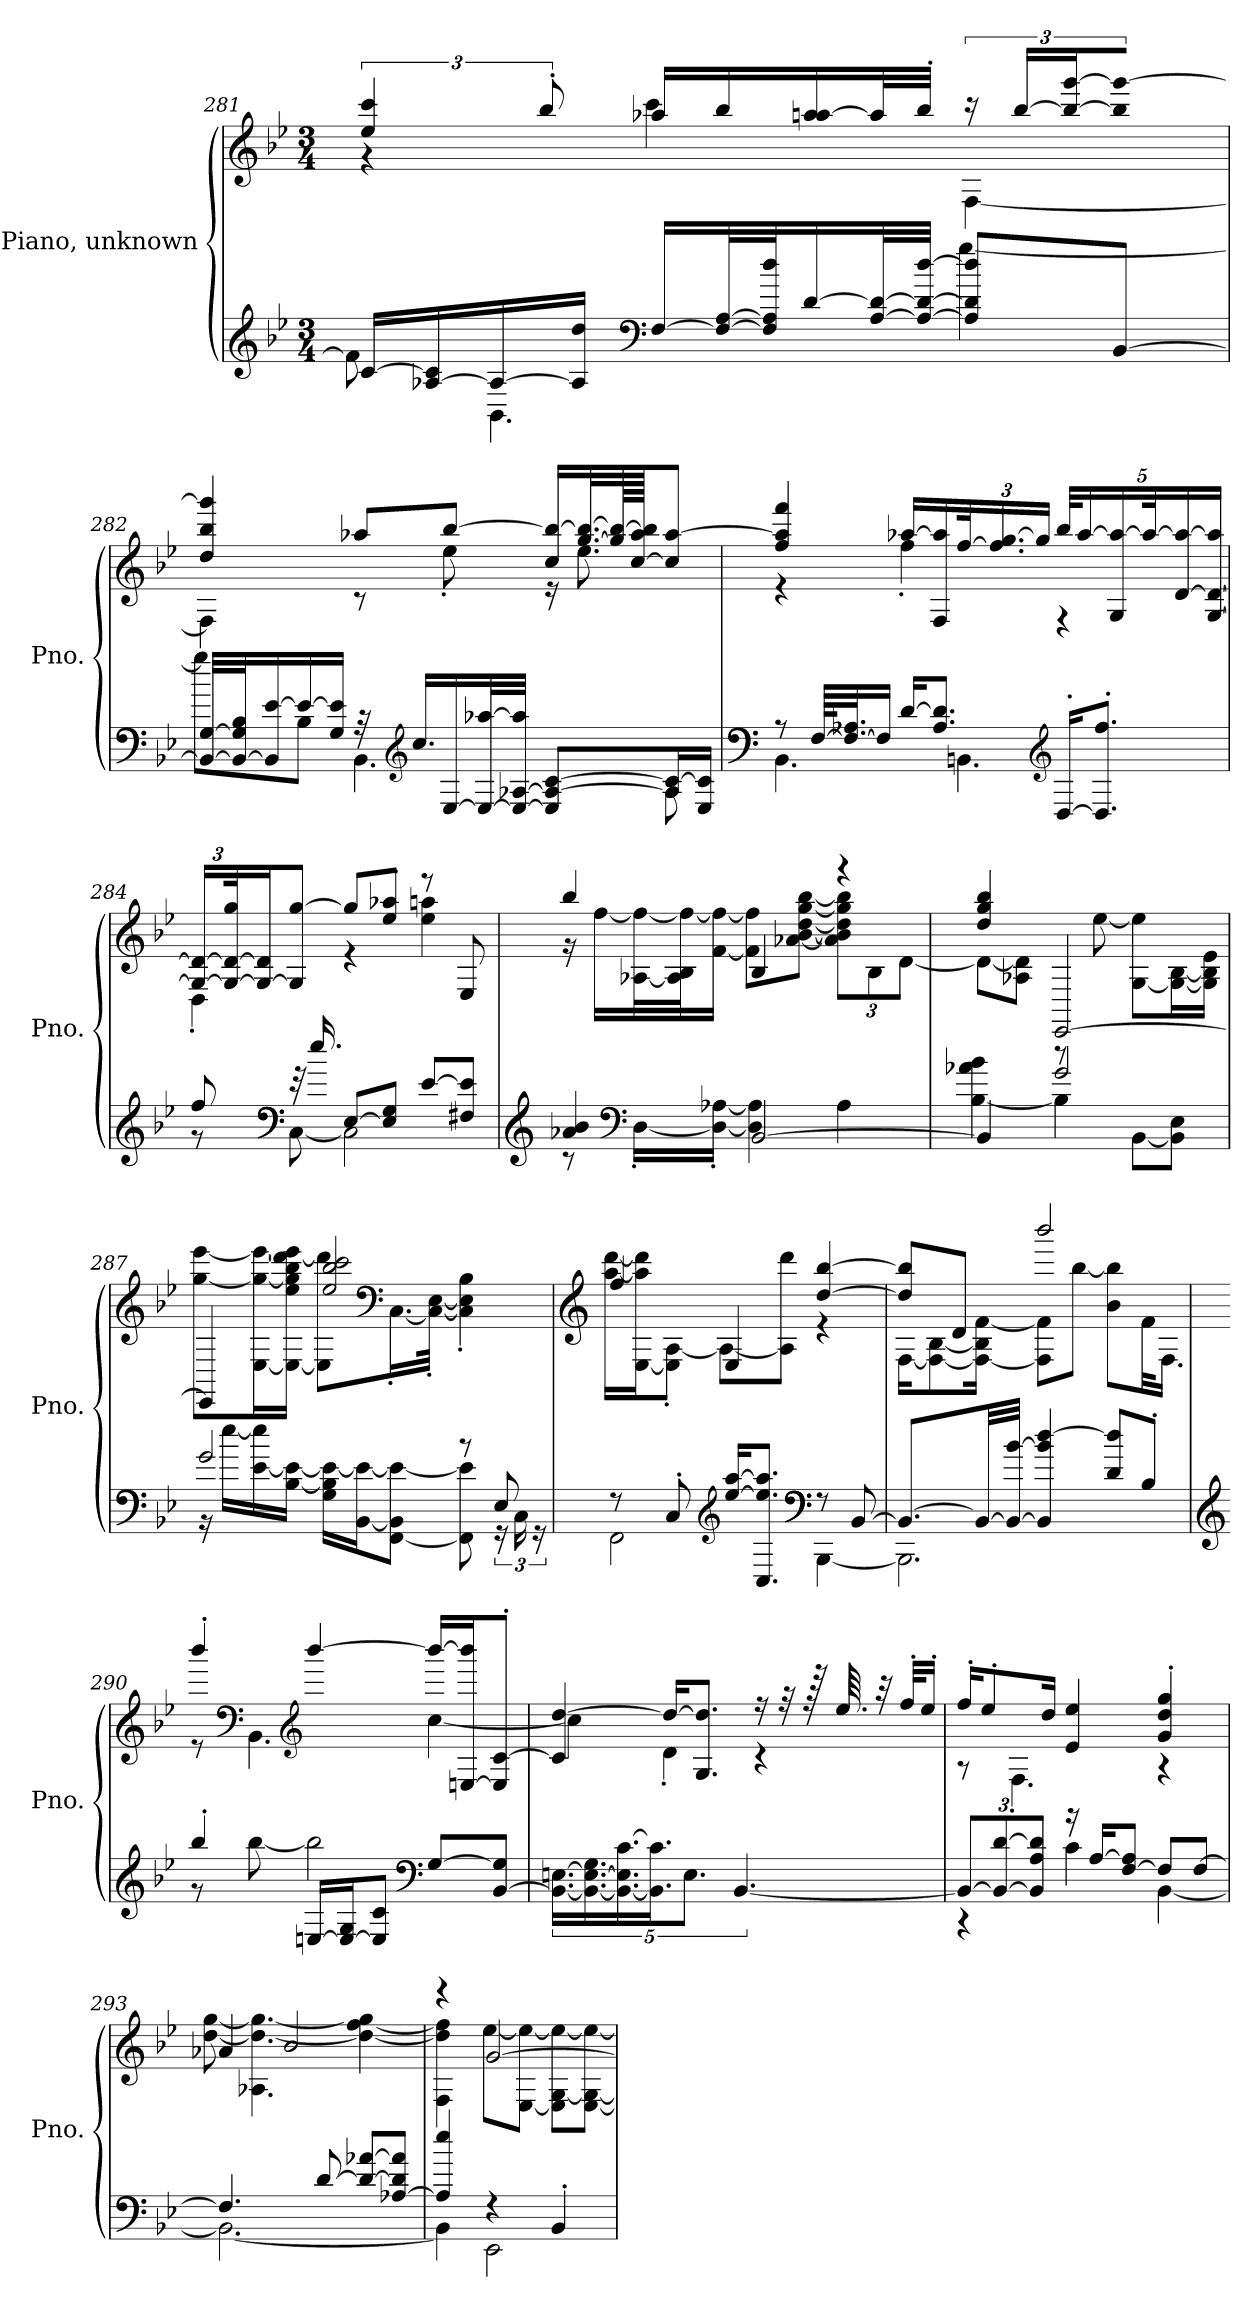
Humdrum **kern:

**kern	**kern
*part1	*part1
*staff2	*staff1
*I"Piano, unknown	*
*I'Pno.	*
!!LO:LB:g=z
*clefG2	*clefG2
*k[b-e-]	*k[b-e-]
*M3/4	*M3/4
=281	=281
*^	*^
[16c/LL	8f\]	6ee-/ 6ccc/	4r
[16A-X/ 16c/]	.	.	.
16A-/_	4.BB-\	.	.
.	.	12bb-'/	.
16A-/] 16dd/JJ	.	.	.
*clefF4	*	*	*
[16F/LL	.	16aa-X/LL	4ccc\
32F/_ [32A-/L	.	16bb-/	.
32F/] 32A-/] 32dd/J	.	.	.
[16d/	.	16aa-/ [16aan/	.
[32A-/ 32d/_L	.	32aa/L]	.
32A-/_ 32d/_ [32dd/JJJ	.	32bb-'/JJJ	.
8A-/] 8d/] 8dd/]L	[4gg\	24r	[4F\
.	.	[24bb-/LL	.
.	.	24bb-/_ [24ggg/J	.
[8BB-/J	.	8bb-/] 8ggg/_J	.
!!LO:LB:g=z	!!
=282	=282	=282	=282
32BB-/_ [32G/LLL	8gg\L]	4dd/ 4bb-/ 4ggg/]	4F\]
32BB-/_ 32G/] 32B-/J	.	.	.
16BB-/] [16e-/	.	.	.
16e-/_	8B-\J	.	.
16G/ 16e-/]JJ	.	.	.
32r	4.BB-\	8aa-X/L	8r
*clefG2	*	*	*
16.cc/LL	.	.	.
[16E-/	.	[8bb-/J	8ee-'\
32E-/_ [32aa-X/L	.	.	.
32E-/_ [32A-X/ 32aa-/]JJJ	.	.	.
8E-/] 8A-/_ [8c/L	.	16cc/ 16bb-/_LL	16r
.	.	[32.gg/ 32.bb-/_L	8.ee-\
.	.	128gg/] 128bb-/_LL	.
.	.	[128cc/ 128aa-/ 128bb-/]JJJJ	.
16A-/] 16c/_L	8A-\	8cc/] [8aa-/J	.
16E-/ 16c/]JJ	.	.	.
!!LO:LB:g=z	!!
=283	=283	=283	=283
*clefF4	*	*	*
8r	4.BB-\	4ff/ 4aa-/] 4fff/	4r
[64F/KLLL	.	.	.
32.F/_ 32.A-X/J	.	.	.
16F/JJ]	.	.	.
[16d/KL	.	[16aa-X/LL	4ff'\
8.A-/ 8.d/]J	.	16F/ 16aa-/]	.
*	*	*Xbrackettup	*
.	4.BBn\	[48ff/K	.
.	.	24.ff/] [24.gg/	.
.	.	24gg/JJ]	.
*clefG2	*	*	*
[16D'/KL	.	40bb-/KLL	4r
.	.	[20aa-/	.
8.D/]' 8.ff/'J	.	.	.
.	.	20G/ 20aa-/_	.
.	.	40aa-/K_	.
.	.	[20d/ 20aa-/_	.
.	.	[20G/ 20d/_ 20aa-/]JJ	.
=284	=284	=284	=284
8ff/	8r	24G/_ 24d/_LL	4D'\
.	.	48G/_ 48d/_ 48gg/K	.
.	.	16G/_ 16d/]J	.
*clefF4	*	*	*
32r	[8C\	8G/] [8gg/J	.
16.ee-/	.	.	.
[8E-/L	2C\]	8gg/L]	4r
8E-/] 8G/J	.	8ee-/' 8aa-X/'J	.
[8e-/L	.	8r	4ee-\ 4aan\
8F#X/ 8e-/]J	.	8E-/	.
!!LO:LB:g=z	!!
=285	=285	=285	=285
*clefG2	*	*	*
4a-X/ 4b-/	8r	4bb-/	16r
.	.	.	[16ff\LL
*clefF4	*	*	*
.	[16D'\LL	.	[32A-X\ 32ff\_L
.	.	.	32A-\] 32B-\ 32ff\_J
.	16D\_' [16A-X\'JJ	.	[16f\ 16ff\_JJ
[2BB-/	4D\] 4A-\]	4B-/	8f\] 8ff\]L
.	.	.	[8a-X\ [8b-\ [8dd\ [8gg\ [8bb-\J
.	4A-\	4r	12a-\] 12b-\] 12dd\] 12gg\] 12bb-\]L
.	.	.	12B-\
.	.	.	[12d\J
=286	=286	=286	=286
4BB-/]	[4B-\ 4a-X\ 4b-\	4dd/ 4gg/ 4bb-/	8d\L_
.	.	.	8A-X\ 8d\]J
2g/	4B-\]	[2EE-/	8r
.	.	.	[8ee-\
.	[8BB-\L	.	[8G\ 8ee-\]L
.	8BB-\] 8E-\J	.	16G\_ [16B-\L
.	.	.	16G\] 16B-\] 16e-\JJ
!!LO:LB:g=z	!!
=287	=287	=287	=287
2g/	16r	4EE-/]	[8gg\ [8eee-\L
.	[16ee-\LL	.	.
.	[16e-\ 16ee-\]	.	[16E-\ 16gg\_ 16eee-\_L
.	[16B-\ 16e-\_JJ	.	16E-\_ 16ee-\ 16gg\] 16bb-\ [16ddd\ 16eee-\]JJ
.	16G\ 16B-\] 16e-\_LL	2ee-/ 2bb-/ 2ccc/	8E-\] 8ddd\]L
.	[16BB-\ 16e-\_J	.	.
*	*	*clefF4	*
.	[8FF\ 8BB-\] 8e-\_J	.	[16.C'\L
.	.	.	32C\_' [32E-\'JJk
8r	8FF\] 8e-\]	.	4C\]' 4E-\]' 4B-\'
8E-/	24r	.	.
.	24C\	.	.
.	24r	.	.
=288	=288	=288	=288
*	*	*clefG2	*
8r	2FF\	4ff/	[16aa\ [16ddd\LL
.	.	.	[16E-\ 16aa\] 16ddd\]J
8C'/	.	.	8E-\]' [8A\'J
*clefG2	*	*	*
[16ee-/ [16aa/KL	.	4E-/	8A\L_
8.C/ 8.ee-/] 8.aa/]J	.	.	.
.	.	.	8A\] 8ddd\J
*clefF4	*	*	*
8r	[4BBB-\	[4dd/ [4bb-/	4r
[8BB-/	.	.	.
!!LO:PB:g=z	!!
=289	=289	=289	=289
8.BB-/L_	2.BBB-\]	8dd/] 8bb-/]L	[16F\KL
.	.	.	8F\_ [8B-\
.	.	8d/J	.
32BB-/LL_	.	.	16F\_ 16B-\] [16f\Jk
32BB-/_ [32b-/JJJ	.	.	.
4BB-/] 4b-/] [4dd/	.	2bbb-/	8F\] 8f\]L
.	.	.	[8bb-\J
8d/ 8dd/]L	.	.	8b-\ 8bb-\]L
8B-'/J	.	.	32f\KL
.	.	.	16.F\JJ
=290	=290	=290	=290
*clefG2	*	*	*
4bb-'/	8r	4bbb-'/	8r
*	*	*clefF4	*
.	[8bb-\	.	4.BB-\
*	*	*clefG2	*
[16En/LL	2bb-\]	[4bbb-/	.
16E/_ 16G/J	.	.	.
8E/] 8c/J	.	.	.
*clefF4	*	*	*
[8G/L	.	16bbb-/LL_	[4cc\
.	.	[16En/ 16bbb-/]J	.
[8BB-/ 8G/]J	.	8E/]' [8c/'J	.
*v	*v	*	*
!!LO:LB:g=z	!!
=291	=291	=291
20.BB-\_ [20.En\LL	4c/] [4dd/	4cc\]
20.BB-\_ 20.E\_ 20.G\	.	.
20.BB-\_ 20.E\] [20.c\	.	.
20.BB-\] 20.c\]J	.	.
.	16dd/KL_	4d'\
10.E\J	.	.
.	8.G/ 8.dd/]J	.
[5.BB-/	.	.
.	16r	4r
.	32r	.
.	128r	.
.	64.ee-/	.
.	32r	.
.	32ff'/KLL	.
.	16ee-'/JJ	.
=292	=292	=292
*Xbrackettup	*	*
*^	*	*
12BB-/L_	4r	16ff'/KL	8r
.	.	8ee-'/	.
12BB-/_ [12d/	.	.	.
.	.	.	4.F'\
12BB-/] 12A/ 12d/]J	.	.	.
.	.	16dd/Jk	.
16r	4c\	4e-/ 4ee-/	.
[16A/KL	.	.	.
[8F/ 8A/]J	.	.	.
8F/L]	[4BB-\	4g/' 4dd/' 4gg/'	4r
[8F/J	.	.	.
=293	=293	=293	=293
4.F/]	2.BB-\_	4a-X/	[8dd\ [8gg\
.	.	.	4.A-X\ 4.dd\_ 4.gg\_
.	.	2b-/	.
[8d/	.	.	.
8d/_ [8a-X/L	.	.	4dd\_ [4ff\ 4gg\]
[8A-X/ 8d/] 8a-/]J	.	.	.
!!LO:LB:g=z	!!
=294	=294	=294	=294
4A-/] 4ee-/	4BB-\]	4r	4F\ 4dd\] 4ff\]
4r	2EE-\	[2g/	[8ee-\L
.	.	.	[8E-\ 8ee-\_J
4BB-'/	.	.	8E-\] [8G\ 8ee-\_L
.	.	.	[8E-\ 8G\_ 8ee-\_J
*v	*v	*	*
*	*v	*v
=	=
*-	*-
